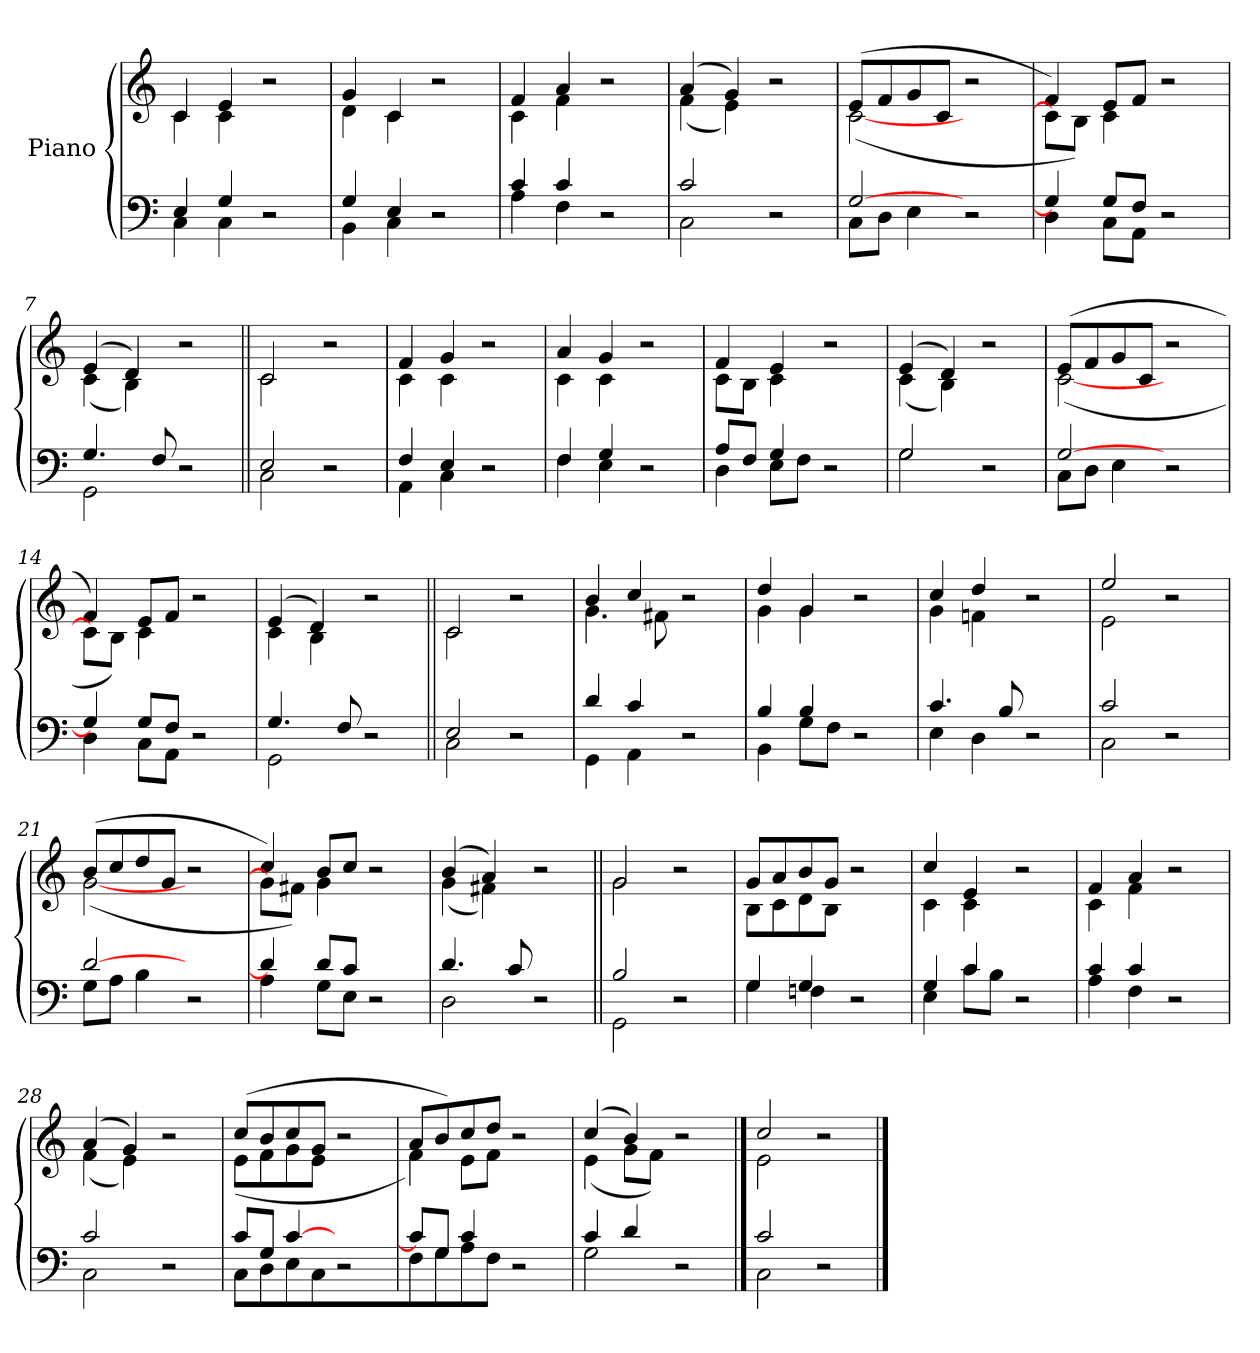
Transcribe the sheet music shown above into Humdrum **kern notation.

**kern	**kern
*part1	*part1
*staff2	*staff1
*I"Piano	*
*clefF4	*clefG2
*k[]	*k[]
=1	=1
*^	*^
4E/	4C\	4c/	4c\
4G/	4C\	4e/	4c\
2r	2ryy	2r	2ryy
=2	=2	=2	=2
4G/	4BB\	4g/	4d\
4E/	4C\	4c/	4c\
2r	2ryy	2r	2ryy
=3	=3	=3	=3
4c/	4A\	4f/	4c\
4c/	4F\	4a/	4f\
2r	2ryy	2r	2ryy
=4	=4	=4	=4
2c/	2C\	(>4a/	(<4f\
.	.	4g/)	4e\)
2r	2ryy	2r	2ryy
=5	=5	=5	=5
[2G/	8C\L	(>8e/L	(<[2c\
.	8D\J	8f/	.
.	4E\	8g/	.
.	.	8c/J	.
2r	2ryy	2r	2ryy
=6	=6	=6	=6
4G/]	4D\	4f/)	8c\L]
.	.	.	8B\J)
8G/L	8C\L	8e/L	4c\
8F/J	8AA\J	8f/J	.
2r	2ryy	2r	2ryy
=7	=7	=7	=7
4.G/	2GG\	(>4e/	(<4c\
.	.	4d/)	4B\)
8F/	.	.	.
2r	2ryy	2r	2ryy
=8||	=8||	=8||	=8||
2E/	2C\	2c/	2c\
2r	2ryy	2r	2ryy
!!LO:LB:g=z	!!
=9	=9	=9	=9
4F/	4AA\	4f/	4c\
4E/	4C\	4g/	4c\
2r	2ryy	2r	2ryy
=10	=10	=10	=10
4F/	4F\	4a/	4c\
4G/	4E\	4g/	4c\
2r	2ryy	2r	2ryy
=11	=11	=11	=11
8A/L	4D\	4f/	8c\L
8F/J	.	.	8B\J
4G/	8E\L	4e/	4c\
.	8F\J	.	.
2r	2ryy	2r	2ryy
=12	=12	=12	=12
2G/	2G\	(>4e/	(<4c\
.	.	4d/)	4B\)
2r	2ryy	2r	2ryy
=13	=13	=13	=13
[2G/	8C\L	(>8e/L	(<[2c\
.	8D\J	8f/	.
.	4E\	8g/	.
.	.	8c/J	.
2r	2ryy	2r	2ryy
=14	=14	=14	=14
4G/]	4D\	4f/)	8c\L]
.	.	.	8B\J)
8G/L	8C\L	8e/L	4c\
8F/J	8AA\J	8f/J	.
2r	2ryy	2r	2ryy
=15	=15	=15	=15
4.G/	2GG\	(>4e/	4c\
.	.	4d/)	4B\
8F/	.	.	.
2r	2ryy	2r	2ryy
=16||	=16||	=16||	=16||
2E/	2C\	2c/	2c\
2r	2ryy	2r	2ryy
!!LO:LB:g=z	!!
=17	=17	=17	=17
4d/	4GG\	4b/	4.g\
4c/	4AA\	4cc/	.
.	.	.	8f#X\
2r	2ryy	2r	2ryy
=18	=18	=18	=18
4B/	4BB\	4dd/	4g\
4B/	8G\L	4g/	4g\
.	8F\J	.	.
2r	2ryy	2r	2ryy
=19	=19	=19	=19
4.c/	4E\	4cc/	4g\
.	4D\	4dd/	4fn\
8B/	.	.	.
2r	2ryy	2r	2ryy
=20	=20	=20	=20
2c/	2C\	2ee/	2e\
2r	2ryy	2r	2ryy
=21	=21	=21	=21
[2d/	8G\L	(>8b/L	(<[2g\
.	8A\J	8cc/	.
.	4B\	8dd/	.
.	.	8g/J	.
2r	2ryy	2r	2ryy
=22	=22	=22	=22
4d/]	4A\	4cc/)	8g\L]
.	.	.	8f#X\J)
8d/L	8G\L	8b/L	4g\
8c/J	8E\J	8cc/J	.
2r	2ryy	2r	2ryy
=23	=23	=23	=23
4.d/	2D\	(>4b/	(<4g\
.	.	4a/)	4f#X\)
8c/	.	.	.
2r	2ryy	2r	2ryy
=24||	=24||	=24||	=24||
2B/	2GG\	2g/	2g\
2r	2ryy	2r	2ryy
!!LO:LB:g=z	!!
=25	=25	=25	=25
4G/	4G\	8g/L	8B\L
.	.	8a/	8c\
4G/	4Fn\	8b/	8d\
.	.	8g/J	8B\J
2r	2ryy	2r	2ryy
=26	=26	=26	=26
4G/	4E\	4cc/	4c\
4c/	8c\L	4e/	4c\
.	8B\J	.	.
2r	2ryy	2r	2ryy
=27	=27	=27	=27
4c/	4A\	4f/	4c\
4c/	4F\	4a/	4f\
2r	2ryy	2r	2ryy
=28	=28	=28	=28
2c/	2C\	(>4a/	(<4f\
.	.	4g/)	4e\)
2r	2ryy	2r	2ryy
=29	=29	=29	=29
8c/L	8C\L	(>8cc/L	(<8e\L
8G/J	8D\	8b/	8f\
[4c/	8E\	8cc/	8g\
.	8C\	8g/J	8e\J
2r	2ryy	2r	2ryy
=30	=30	=30	=30
8c/L]	8F\	8a/L	4f\)
8G/J	8G\	8b/)	.
4c/	8A\	8cc/	8e\L
.	8F\J	8dd/J	8f\J
2r	2ryy	2r	2ryy
=31	=31	=31	=31
4c/	2G\	(>4cc/	(<4e\
4d/	.	4b/)	8g\L
.	.	.	8f\J)
2r	2ryy	2r	2ryy
==32	==32	==32	==32
2c/	2C\	2cc/	2e\
2r	2ryy	2r	2ryy
*v	*v	*	*
*	*v	*v
==	==
*-	*-
